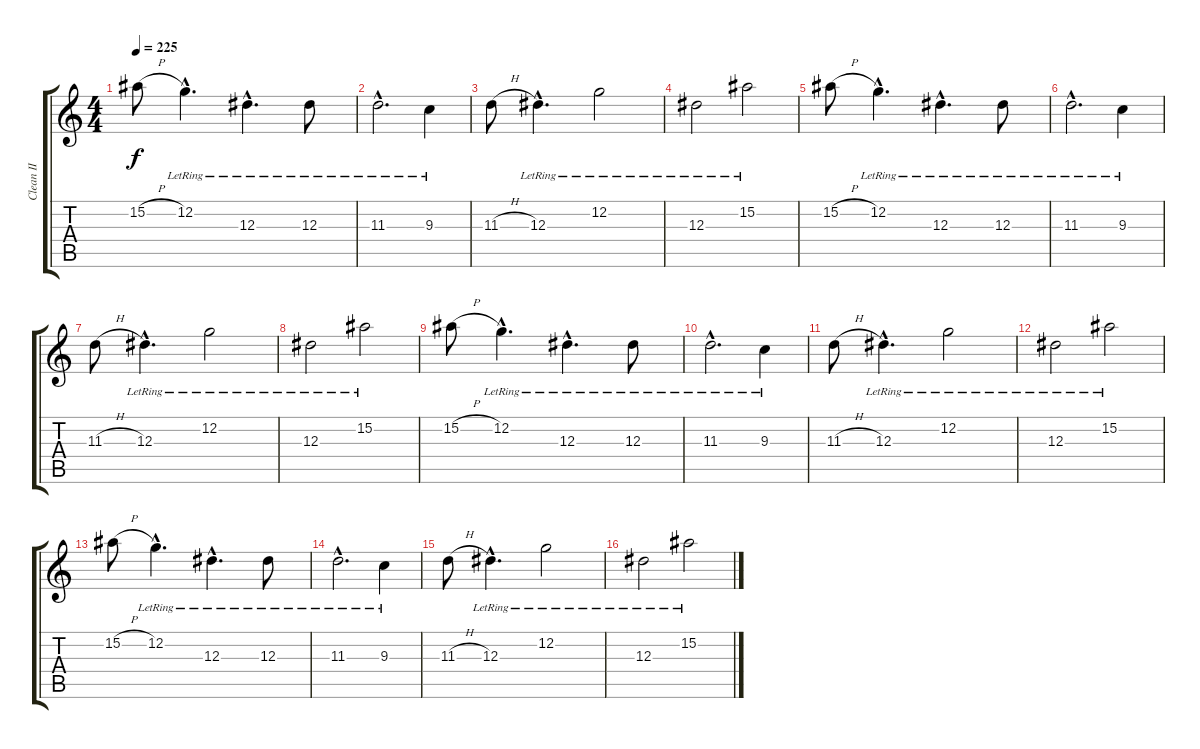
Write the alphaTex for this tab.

\track ("Clean II" "Clean II") {instrument electricguitarjazz}
\staff {score tabs}
\tuning (C4 G3 Eb3 Bb2 F2 C2) {hide}
\ts (4 4)
\tempo 225
\clef g2
\ks c
15.2{h}.8{dy f volume 11} 12.2{hac lr}.4{d} 12.3{hac lr}.4{d} 12.3{lr}.8 |
11.3{hac lr}.2{d} 9.3{lr}.4 |
11.3{h}.8 12.3{hac lr}.4{d} 12.2{lr}.2 |
12.3{lr}.2 15.2{lr}.2 |
15.2{h}.8 12.2{hac lr}.4{d} 12.3{hac lr}.4{d} 12.3{lr}.8 |
11.3{hac lr}.2{d} 9.3{lr}.4 |
11.3{h}.8 12.3{hac lr}.4{d} 12.2{lr}.2 |
12.3{lr}.2 15.2{lr}.2 |
15.2{h}.8{volume 11} 12.2{hac lr}.4{d} 12.3{hac lr}.4{d} 12.3{lr}.8 |
11.3{hac lr}.2{d} 9.3{lr}.4 |
11.3{h}.8 12.3{hac lr}.4{d} 12.2{lr}.2 |
12.3{lr}.2 15.2{lr}.2 |
15.2{h}.8 12.2{hac lr}.4{d} 12.3{hac lr}.4{d} 12.3{lr}.8 |
11.3{hac lr}.2{d} 9.3{lr}.4 |
11.3{h}.8 12.3{hac lr}.4{d} 12.2{lr}.2 |
12.3{lr}.2 15.2{lr}.2
